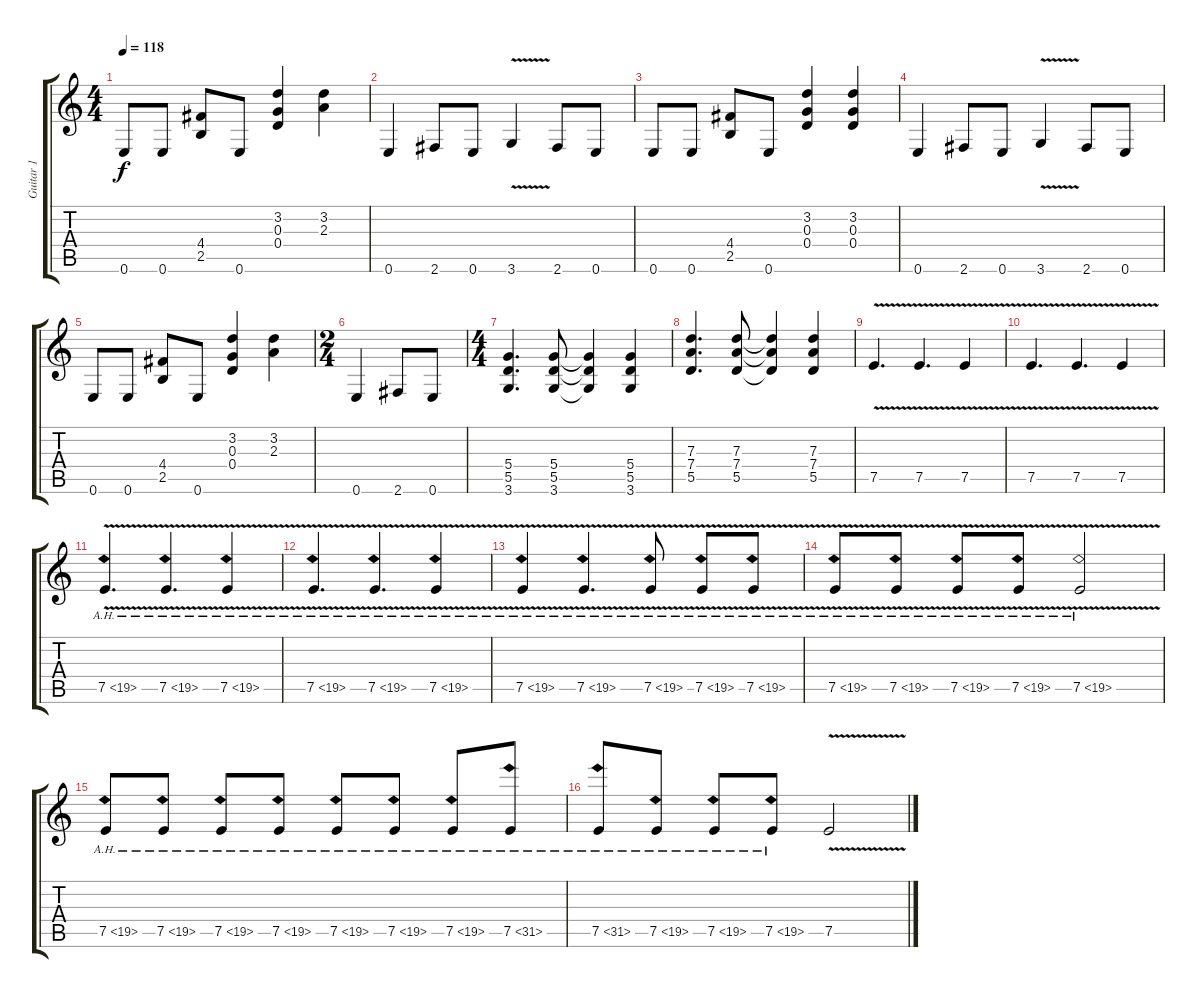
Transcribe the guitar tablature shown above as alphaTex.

\track ("Guitar 1" "Guitar 1") {instrument overdrivenguitar}
\staff {score tabs}
\tuning (E4 B3 G3 D3 A2 E2) {hide}
\ts (4 4)
\tempo 118
\clef g2
\ks c
0.6.8{dy f} 0.6.8 (4.4 2.5).8 0.6.8 (3.2 0.3 0.4).4 (3.2 2.3).4 |
0.6.4 2.6.8 0.6.8 3.6{v}.4 2.6.8 0.6.8 |
0.6.8 0.6.8 (4.4 2.5).8 0.6.8 (3.2 0.3 0.4).4 (3.2 0.3 0.4).4 |
0.6.4 2.6.8 0.6.8 3.6{v}.4 2.6.8 0.6.8 |
0.6.8 0.6.8 (4.4 2.5).8 0.6.8 (3.2 0.3 0.4).4 (3.2 2.3).4 |
\ts (2 4)
0.6.4 2.6.8 0.6.8 |
\ts (4 4)
(5.4 5.5 3.6).4{d} (5.4 5.5 3.6).8 (5.4{t} 5.5{t} 3.6{t}).4 (5.4 5.5 3.6).4 |
(7.3 7.4 5.5).4{d} (7.3 7.4 5.5).8 (7.3{t} 7.4{t} 5.5{t}).4 (7.3 7.4 5.5).4 |
7.5{v}.4{d} 7.5{v}.4{d} 7.5{v}.4 |
7.5{v}.4{d} 7.5{v}.4{d} 7.5{v}.4 |
7.5{ah 12 v}.4{d} 7.5{ah 12 v}.4{d} 7.5{ah 12 v}.4 |
7.5{ah 12 v}.4{d} 7.5{ah 12 v}.4{d} 7.5{ah 12 v}.4 |
7.5{ah 12 v}.4 7.5{ah 12 v}.4{d} 7.5{ah 12 v}.8 7.5{ah 12 v}.8 7.5{ah 12 v}.8 |
7.5{ah 12 v}.8 7.5{ah 12 v}.8 7.5{ah 12 v}.8 7.5{ah 12 v}.8 7.5{ah 12 v}.2 |
7.5{ah 12}.8 7.5{ah 12}.8 7.5{ah 12}.8 7.5{ah 12}.8 7.5{ah 12}.8 7.5{ah 12}.8 7.5{ah 12}.8 7.5{ah 24}.8 |
7.5{ah 24}.8 7.5{ah 12}.8 7.5{ah 12}.8 7.5{ah 12}.8 7.5{v}.2
